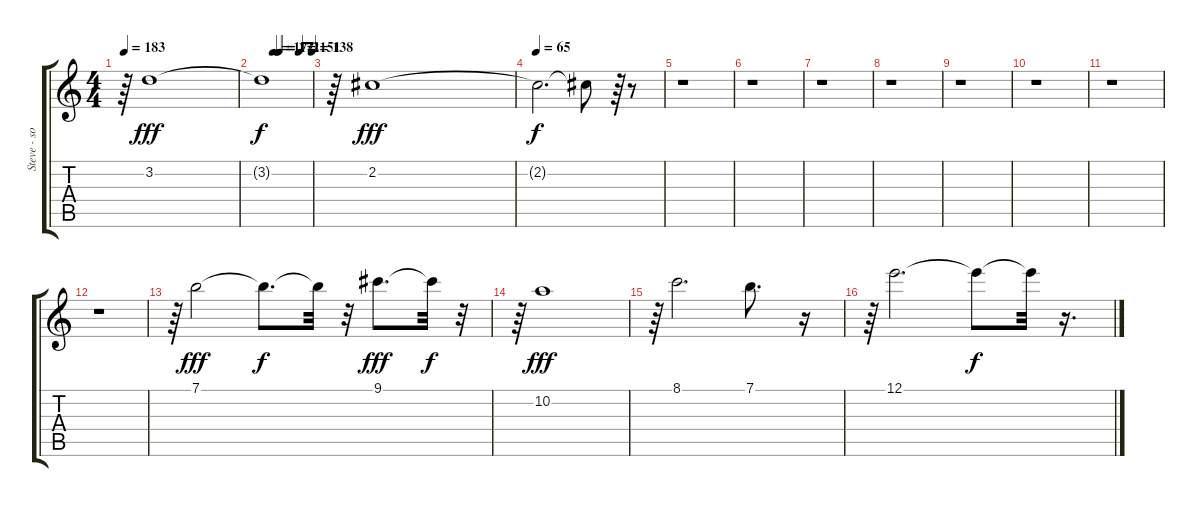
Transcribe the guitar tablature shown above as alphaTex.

\track ("Steve - sologuitar" "Steve - so") {instrument distortionguitar}
\staff {score tabs}
\tuning (E4 B3 G3 D3 A2 E2) {hide}
\ts (4 4)
\tempo 183
\clef g2
\ks c
r.64{dy f} 3.2.1{dy fff} |
\tempo (177 0.25)
\tempo (172 0.34375)
\tempo (171 0.3671875)
\tempo (151 0.7578125)
\tempo (138 1.0078125)
3.2{t}.1{dy f} |
r.64 2.2.1{dy fff} |
\tempo 65
2.2{t}.2{d dy f} 2.2{t}.8 r.64 r.8 |
r.1 |
r.1 |
r.1 |
r.1 |
r.1 |
r.1 |
r.1 |
r.1 |
r.64 7.1.2{dy fff} 7.1{t}.8{d dy f} 7.1{t}.32 r.32 9.1.8{d dy fff} 9.1{t}.32{dy f} r.32 |
r.64 10.2.1{dy fff} |
r.64 8.1.2{d} 7.1.8{d} r.16 |
r.64 12.1.2{d} 12.1{t}.8{dy f} 12.1{t}.32 r.16{d}
